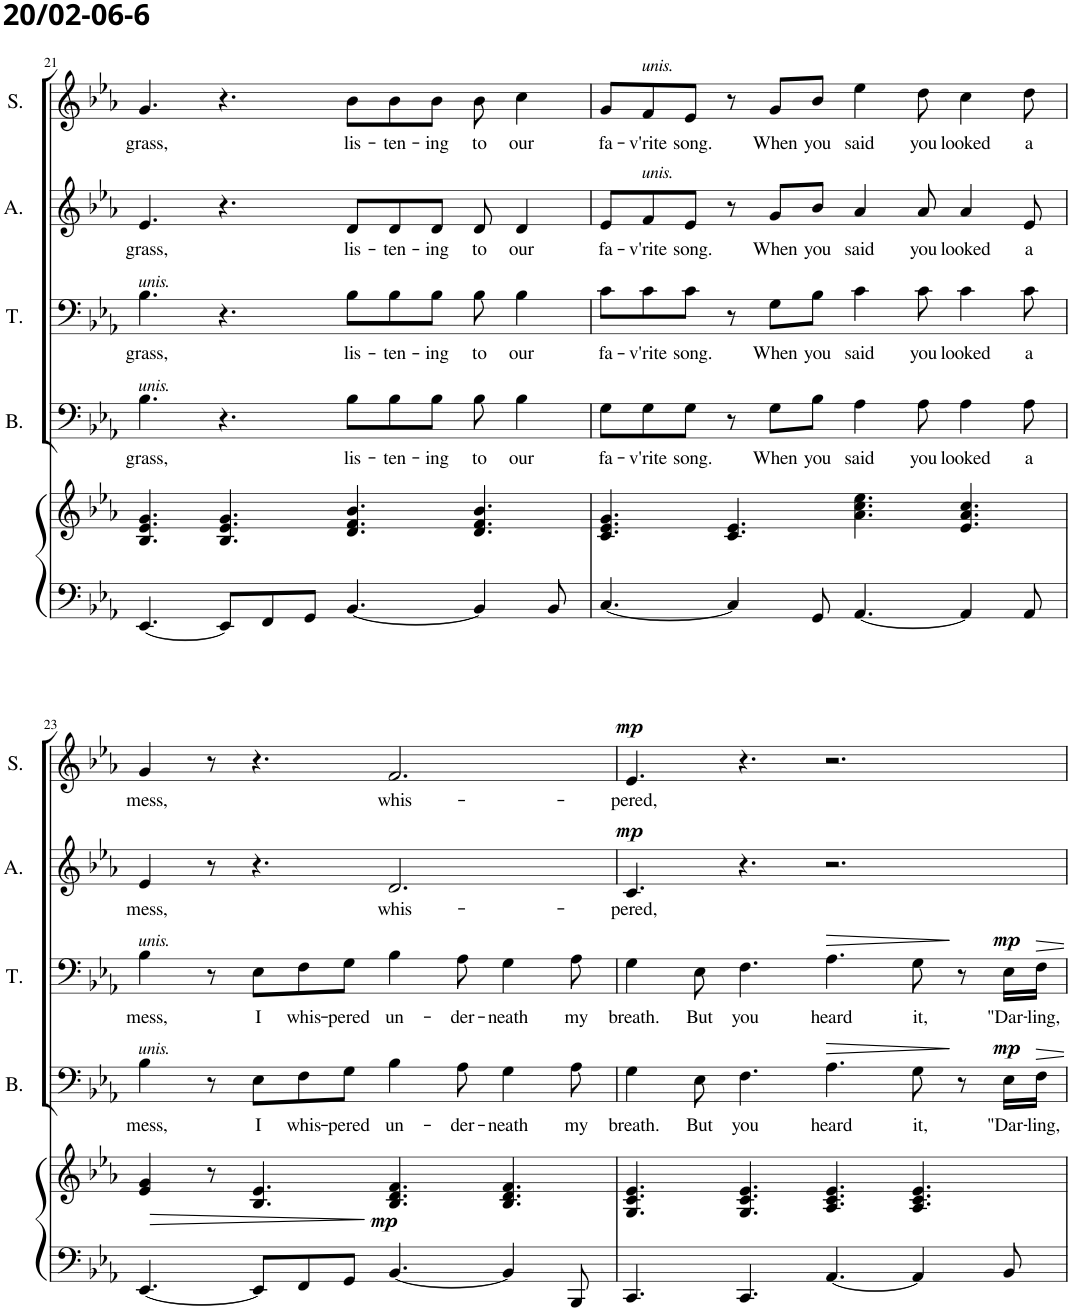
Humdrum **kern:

**kern	**kern	**dynam	**kern	**text	**dynam	**kern	**text	**dynam	**kern	**text	**dynam	**kern	**text	**dynam
*part5	*part5	*part5	*part4	*part4	*part4	*part3	*part3	*part3	*part2	*part2	*part2	*part1	*part1	*part1
*staff6	*staff5	*staff5/6	*staff4	*staff4	*staff4	*staff3	*staff3	*staff3	*staff2	*staff2	*staff2	*staff1	*staff1	*staff1
*I"Piano	*	*	*I"Bas	*	*	*I"Tenor	*	*	*I"Alt	*	*	*I"Sopraan	*	*
*I'Pno	*	*	*I'B.	*	*	*I'T.	*	*	*I'A.	*	*	*I'S.	*	*
!!LO:PB:g=z
*clefF4	*clefG2	*	*clefF4	*	*	*clefF4	*	*	*clefG2	*	*	*clefG2	*	*
*	*	*	*Trd12c21	*	*	*	*	*	*	*	*	*Trd1c2	*	*
*k[b-e-a-]	*k[b-e-a-]	*	*k[b-e-a-]	*	*	*k[b-e-a-]	*	*	*k[b-e-a-]	*	*	*k[b-e-a-]	*	*
*M12/8	*M12/8	*	*M12/8	*	*	*M12/8	*	*	*M12/8	*	*	*M12/8	*	*
=21	=21	=21	=21	=21	=21	=21	=21	=21	=21	=21	=21	=21	=21	=21
!	!	!	!	!	!	!LO:TX:a:i:t=unis.	!	!	!	!	!	!	!	!
!	!	!	!LO:TX:a:i:t=unis.	!	!	!	!	!	!	!	!	!	!	!
!	!	!	!	!LO:LY:b	!	!	!LO:LY:b	!	!	!LO:LY:b	!	!	!LO:LY:b	!
[4.EE-/	4.B-/ 4.e-/ 4.g/	.	4.B-\	grass,	.	4.B-\	grass,	.	4.e-/	grass,	.	4.g/	grass,	.
8EE-/L]	4.B-/ 4.e-/ 4.g/	.	4.r	.	.	4.r	.	.	4.r	.	.	4.r	.	.
8FF/	.	.	.	.	.	.	.	.	.	.	.	.	.	.
8GG/J	.	.	.	.	.	.	.	.	.	.	.	.	.	.
!	!	!	!	!LO:LY:b	!	!	!LO:LY:b	!	!	!LO:LY:b	!	!	!LO:LY:b	!
[4.BB-/	4.d/ 4.f/ 4.b-/	.	8B-\L	lis-	.	8B-\L	lis-	.	8d/L	lis-	.	8b-\L	lis-	.
!	!	!	!	!LO:LY:b	!	!	!LO:LY:b	!	!	!LO:LY:b	!	!	!LO:LY:b	!
.	.	.	8B-\	-ten-	.	8B-\	-ten-	.	8d/	-ten-	.	8b-\	-ten-	.
!	!	!	!	!LO:LY:b	!	!	!LO:LY:b	!	!	!LO:LY:b	!	!	!LO:LY:b	!
.	.	.	8B-\J	-ing	.	8B-\J	-ing	.	8d/J	-ing	.	8b-\J	-ing	.
!	!	!	!	!LO:LY:b	!	!	!LO:LY:b	!	!	!LO:LY:b	!	!	!LO:LY:b	!
4BB-/]	4.d/ 4.f/ 4.b-/	.	8B-\	to	.	8B-\	to	.	8d/	to	.	8b-\	to	.
!	!	!	!	!LO:LY:b	!	!	!LO:LY:b	!	!	!LO:LY:b	!	!	!LO:LY:b	!
.	.	.	4B-\	our	.	4B-\	our	.	4d/	our	.	4cc\	our	.
8BB-/	.	.	.	.	.	.	.	.	.	.	.	.	.	.
=22	=22	=22	=22	=22	=22	=22	=22	=22	=22	=22	=22	=22	=22	=22
!	!	!	!	!LO:LY:b	!	!	!LO:LY:b	!	!	!LO:LY:b	!	!	!LO:LY:b	!
[4.C/	4.c/ 4.e-/ 4.g/	.	8G\L	fa-	.	8c\L	fa-	.	8e-/L	fa-	.	8g/L	fa-	.
!	!	!	!	!	!	!	!	!	!	!	!	!LO:TX:a:i:t=unis.	!	!
!	!	!	!	!	!	!	!	!	!LO:TX:a:i:t=unis.	!	!	!	!	!
!	!	!	!	!LO:LY:b	!	!	!LO:LY:b	!	!	!LO:LY:b	!	!	!LO:LY:b	!
.	.	.	8G\	-v'rite	.	8c\	-v'rite	.	8f/	-v'rite	.	8f/	-v'rite	.
!	!	!	!	!LO:LY:b	!	!	!LO:LY:b	!	!	!LO:LY:b	!	!	!LO:LY:b	!
.	.	.	8G\J	song.	.	8c\J	song.	.	8e-/J	song.	.	8e-/J	song.	.
4C/]	4.c/ 4.e-/	.	8r	.	.	8r	.	.	8r	.	.	8r	.	.
!	!	!	!	!LO:LY:b	!	!	!LO:LY:b	!	!	!LO:LY:b	!	!	!LO:LY:b	!
.	.	.	8G\L	When	.	8G\L	When	.	8g/L	When	.	8g/L	When	.
!	!	!	!	!LO:LY:b	!	!	!LO:LY:b	!	!	!LO:LY:b	!	!	!LO:LY:b	!
8GG/	.	.	8B-\J	you	.	8B-\J	you	.	8b-/J	you	.	8b-/J	you	.
!	!	!	!	!LO:LY:b	!	!	!LO:LY:b	!	!	!LO:LY:b	!	!	!LO:LY:b	!
[4.AA-/	4.a-\ 4.cc\ 4.ee-\	.	4A-\	said	.	4c\	said	.	4a-/	said	.	4ee-\	said	.
!	!	!	!	!LO:LY:b	!	!	!LO:LY:b	!	!	!LO:LY:b	!	!	!LO:LY:b	!
.	.	.	8A-\	you	.	8c\	you	.	8a-/	you	.	8dd\	you	.
!	!	!	!	!LO:LY:b	!	!	!LO:LY:b	!	!	!LO:LY:b	!	!	!LO:LY:b	!
4AA-/]	4.e-/ 4.a-/ 4.cc/	.	4A-\	looked	.	4c\	looked	.	4a-/	looked	.	4cc\	looked	.
!	!	!	!	!LO:LY:b	!	!	!LO:LY:b	!	!	!LO:LY:b	!	!	!LO:LY:b	!
8AA-/	.	.	8A-\	a	.	8c\	a	.	8e-/	a	.	8dd\	a	.
!!LO:LB:g=z
=23	=23	=23	=23	=23	=23	=23	=23	=23	=23	=23	=23	=23	=23	=23
!	!	!	!	!	!	!LO:TX:a:i:t=unis.	!	!	!	!	!	!	!	!
!	!	!	!LO:TX:a:i:t=unis.	!	!	!	!	!	!	!	!	!	!	!
!	!	!LO:HP:b	!	!LO:LY:b	!	!	!LO:LY:b	!	!	!LO:LY:b	!	!	!LO:LY:b	!
[4.EE-/	4e-/ 4g/	>	4B-\	mess,	.	4B-\	mess,	.	4e-/	mess,	.	4g/	mess,	.
.	8r	.	8r	.	.	8r	.	.	8r	.	.	8r	.	.
!	!	!	!	!LO:LY:b	!	!	!LO:LY:b	!	!	!	!	!	!	!
8EE-/L]	4.B-/ 4.e-/	.	8E-\L	I	.	8E-\L	I	.	4.r	.	.	4.r	.	.
!	!	!	!	!LO:LY:b	!	!	!LO:LY:b	!	!	!	!	!	!	!
8FF/	.	.	8F\	whis-	.	8F\	whis-	.	.	.	.	.	.	.
!	!	!	!	!LO:LY:b	!	!	!LO:LY:b	!	!	!	!	!	!	!
8GG/J	.	.	8G\J	-pered	.	8G\J	-pered	.	.	.	.	.	.	.
!	!	!LO:DY:b	!	!LO:LY:b	!	!	!LO:LY:b	!	!	!LO:LY:b	!	!	!LO:LY:b	!
[4.BB-/	4.B-/ 4.d/ 4.f/	mp	4B-\	un-	.	4B-\	un-	.	2.d/	whis-	.	2.f/	whis-	.
!	!	!	!	!LO:LY:b	!	!	!LO:LY:b	!	!	!	!	!	!	!
.	.	.	8A-\	-der-	.	8A-\	-der-	.	.	.	.	.	.	.
!	!	!	!	!LO:LY:b	!	!	!LO:LY:b	!	!	!	!	!	!	!
4BB-/]	4.B-/ 4.d/ 4.f/	.	4G\	-neath	.	4G\	-neath	.	.	.	.	.	.	.
!	!	!	!	!LO:LY:b	!	!	!LO:LY:b	!	!	!	!	!	!	!
8BBB-/	.	.	8A-\	my	.	8A-\	my	.	.	.	.	.	.	.
.	.	]	.	.	.	.	.	.	.	.	.	.	.	.
=24	=24	=24	=24	=24	=24	=24	=24	=24	=24	=24	=24	=24	=24	=24
!	!	!	!	!LO:LY:b	!	!	!LO:LY:b	!	!	!LO:LY:b	!LO:DY:a	!	!LO:LY:b	!LO:DY:a
4.CC/	4.G/ 4.c/ 4.e-/	.	4G\	breath.	.	4G\	breath.	.	4.c/	-pered,	mp	4.e-/	-pered,	mp
!	!	!	!	!LO:LY:b	!	!	!LO:LY:b	!	!	!	!	!	!	!
.	.	.	8E-\	But	.	8E-\	But	.	.	.	.	.	.	.
!	!	!	!	!LO:LY:b	!	!	!LO:LY:b	!	!	!	!	!	!	!
4.CC/	4.G/ 4.c/ 4.e-/	.	4.F\	you	.	4.F\	you	.	4.r	.	.	4.r	.	.
!	!	!	!	!LO:LY:b	!LO:HP:b	!	!LO:LY:b	!LO:HP:b	!	!	!	!	!	!
[4.AA-/	4.A-/ 4.c/ 4.e-/	.	4.A-\	heard	>	4.A-\	heard	>	2.r	.	.	2.r	.	.
!	!	!	!	!LO:LY:b	!	!	!LO:LY:b	!	!	!	!	!	!	!
4AA-/]	4.A-/ 4.c/ 4.e-/	.	8G\	it,	.	8G\	it,	.	.	.	.	.	.	.
.	.	.	8r	.	]	8r	.	]	.	.	.	.	.	.
!	!	!	!	!LO:LY:b	!LO:DY:a	!	!LO:LY:b	!LO:DY:a	!	!	!	!	!	!
8BB-/	.	.	16E-\LL	"Dar-	mp	16E-\LL	"Dar-	mp	.	.	.	.	.	.
!	!	!	!	!LO:LY:b	!	!	!LO:LY:b	!	!	!	!	!	!	!
.	.	.	16F\JJ	-ling,	.	16F\JJ	-ling,	.	.	.	.	.	.	.
=	=	=	=	=	=	=	=	=	=	=	=	=	=	=
*-	*-	*-	*-	*-	*-	*-	*-	*-	*-	*-	*-	*-	*-	*-
